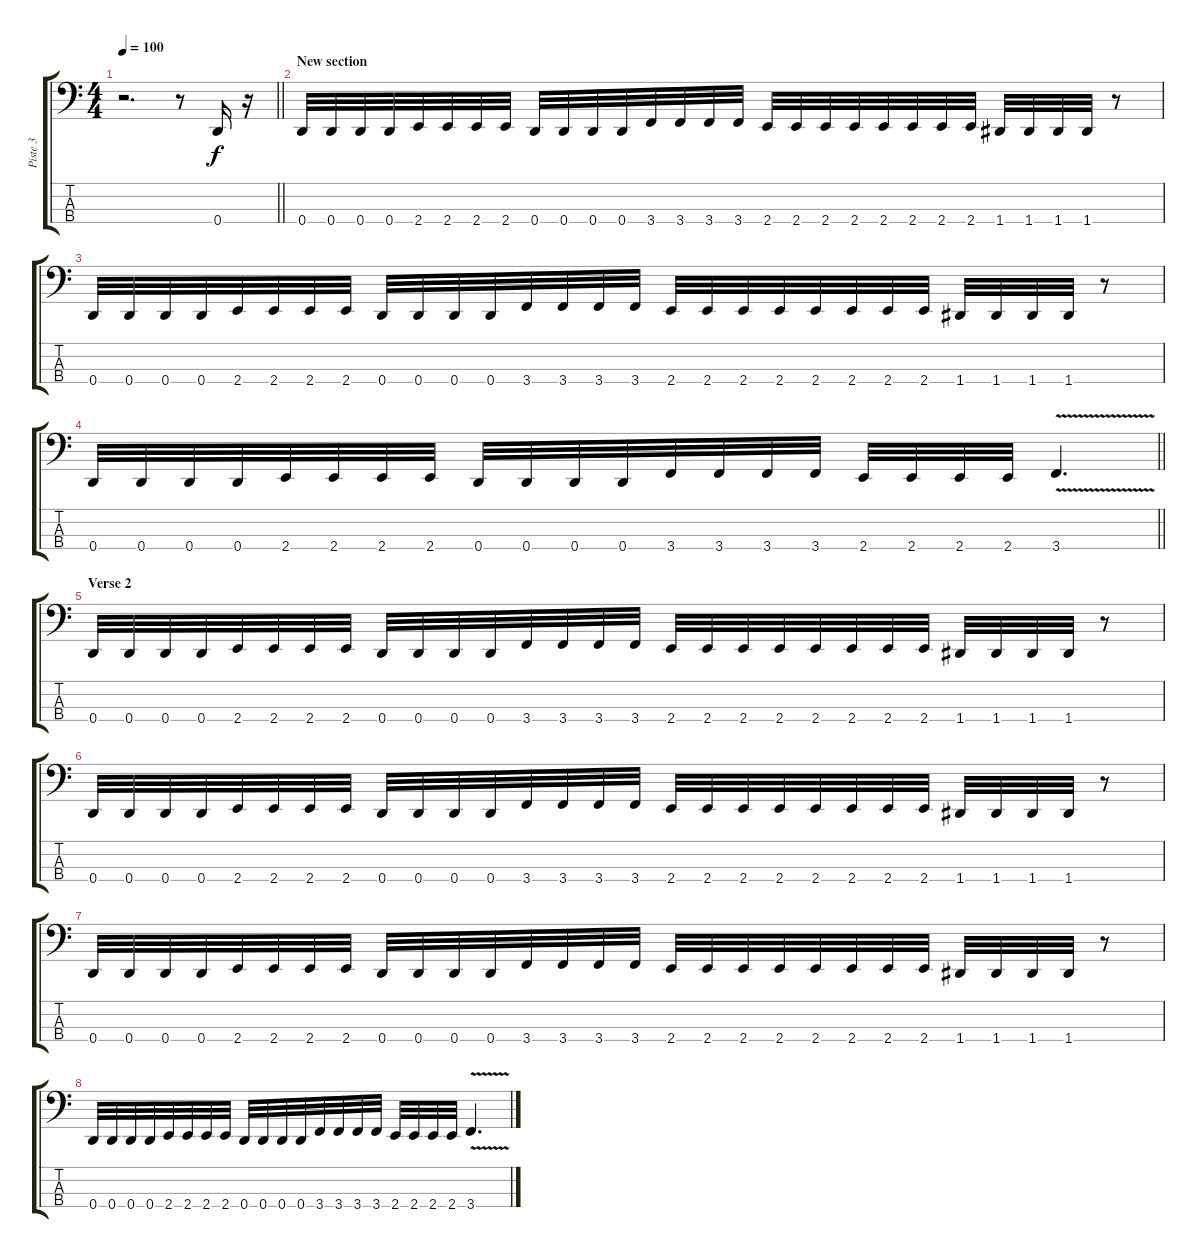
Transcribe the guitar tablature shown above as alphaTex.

\track ("Piste 3" "Piste 3") {instrument electricbasspick}
\staff {score tabs}
\tuning (F2 C2 G1 D1) {hide}
\ts (4 4)
\section ("" "")
\tempo 100
\clef f4
\barLineRight lightlight
\ks c
r.2{d dy f} r.8 0.4.16 r.16 |
\section ("" "New section")
0.4.32 0.4.32 0.4.32 0.4.32 2.4.32 2.4.32 2.4.32 2.4.32 0.4.32 0.4.32 0.4.32 0.4.32 3.4.32 3.4.32 3.4.32 3.4.32 2.4.32 2.4.32 2.4.32 2.4.32 2.4.32 2.4.32 2.4.32 2.4.32 1.4.32 1.4.32 1.4.32 1.4.32 r.8 |
0.4.32 0.4.32 0.4.32 0.4.32 2.4.32 2.4.32 2.4.32 2.4.32 0.4.32 0.4.32 0.4.32 0.4.32 3.4.32 3.4.32 3.4.32 3.4.32 2.4.32 2.4.32 2.4.32 2.4.32 2.4.32 2.4.32 2.4.32 2.4.32 1.4.32 1.4.32 1.4.32 1.4.32 r.8 |
\barLineRight lightlight
0.4.32 0.4.32 0.4.32 0.4.32 2.4.32 2.4.32 2.4.32 2.4.32 0.4.32 0.4.32 0.4.32 0.4.32 3.4.32 3.4.32 3.4.32 3.4.32 2.4.32 2.4.32 2.4.32 2.4.32 3.4{v}.4{d} |
\section ("" "Verse 2")
0.4.32 0.4.32 0.4.32 0.4.32 2.4.32 2.4.32 2.4.32 2.4.32 0.4.32 0.4.32 0.4.32 0.4.32 3.4.32 3.4.32 3.4.32 3.4.32 2.4.32 2.4.32 2.4.32 2.4.32 2.4.32 2.4.32 2.4.32 2.4.32 1.4.32 1.4.32 1.4.32 1.4.32 r.8 |
0.4.32 0.4.32 0.4.32 0.4.32 2.4.32 2.4.32 2.4.32 2.4.32 0.4.32 0.4.32 0.4.32 0.4.32 3.4.32 3.4.32 3.4.32 3.4.32 2.4.32 2.4.32 2.4.32 2.4.32 2.4.32 2.4.32 2.4.32 2.4.32 1.4.32 1.4.32 1.4.32 1.4.32 r.8 |
0.4.32 0.4.32 0.4.32 0.4.32 2.4.32 2.4.32 2.4.32 2.4.32 0.4.32 0.4.32 0.4.32 0.4.32 3.4.32 3.4.32 3.4.32 3.4.32 2.4.32 2.4.32 2.4.32 2.4.32 2.4.32 2.4.32 2.4.32 2.4.32 1.4.32 1.4.32 1.4.32 1.4.32 r.8 |
0.4.32 0.4.32 0.4.32 0.4.32 2.4.32 2.4.32 2.4.32 2.4.32 0.4.32 0.4.32 0.4.32 0.4.32 3.4.32 3.4.32 3.4.32 3.4.32 2.4.32 2.4.32 2.4.32 2.4.32 3.4{v}.4{d}
